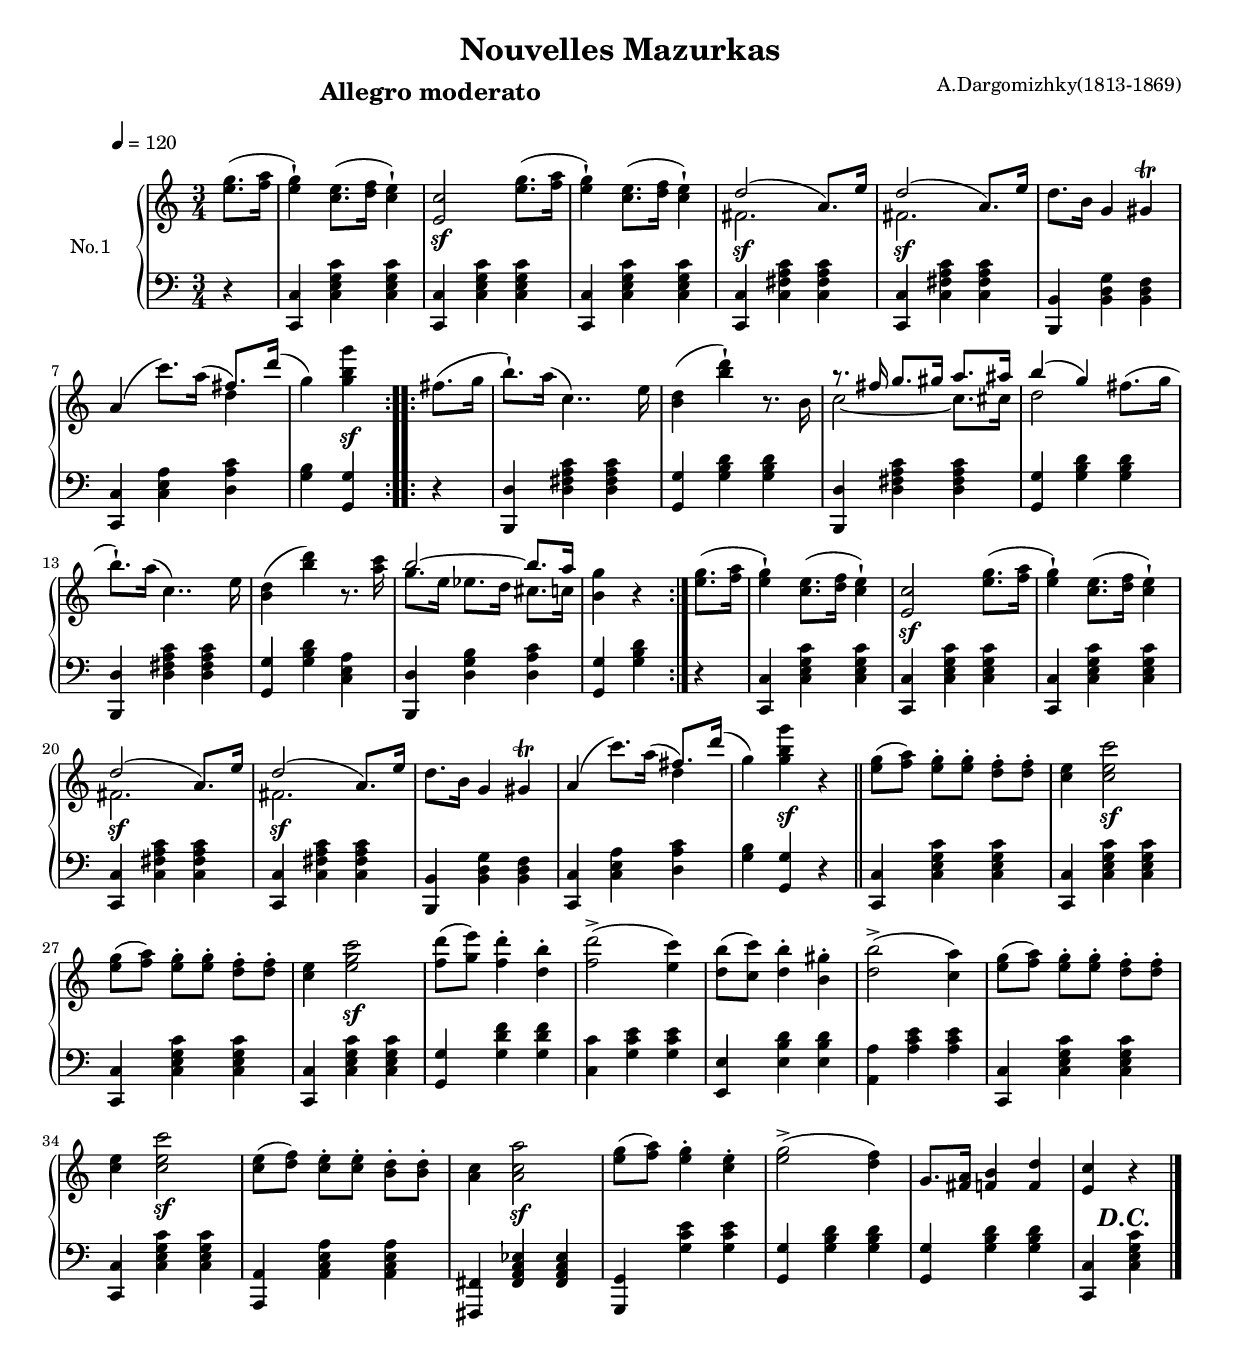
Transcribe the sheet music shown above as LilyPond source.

%{
  Nouvelles Mazurkas No.1 by A.Dargomizhky
  $Id$
%}
\include "deutsch.ly"
\header {
  title = "Nouvelles Mazurkas"
  composer = "A.Dargomizhky(1813-1869)"
}


#(set-global-staff-size 17)
% #0 - #8

dashPlus = "trill"

partAupper = {
  <e  g>8.( <f a>16 |
  <e g>4-|) <c e>8.( <d f>16 <c e>4-|) |
  <e, c'>2\sf
  <e' g>8.( <f a>16 | <e g>4-|) <c e>8.( <d f>16 <c e>4-|) |
  <<
    { d2( a8.) e'16 | d2( a8.) e'16 | } \\
    { fis,2.\sf | fis2.\sf }
  >>
  d'8. h16 g4 gis4-+ | 
  <<
    { a(  \stemDown c'8.) a16(  \stemUp fis8.) d'16( |
      \stemNeutral g,4) <g h g'>\sf } \\
    { s2 d4 | s2 }
  >>
}

partAlower = {
  r4 | \repeat unfold 3 { <c c'> <c' e g c> <c e g c> | }
  <c, c'> <c' fis a c> <c fis a c> | <c, c'> <c' fis a c> <c fis a c> 
  <h, h'> <h' d g> <h d f> | <c, c'> <c' e a> <d a' c> | <g h> <g, g'> 
}

% #8 - 15
partBupper = {
  fis8.( g16 | h8.-|) a16( c,4..) e16 | <h d>4( <h' d>-|) r8. h,16 |
  <<
    { r8. fis'16 g8. gis16 a8. ais16 | h4( g) } \\
    { c,2~ c8. cis16 | d2}
  >>
  fis8.( g16 | h8.-|) a16( c,4..) e16 | <h d>4( <h' d>) r8. <a c>16 |
  <<
    { h2~ h8. a16 | } \\
    { g8. e16 es8. d16 cis8. c16 |}
  >>
  <h g'>4 r4
}

partBlower = {
  r4 |
  \repeat unfold 2 { <h, d'> <d' fis a c> <d fis a c> |
    <g, g'> <g' h d> <g h d> |}
  <h,, d'> <d' fis a c> <d fis a c> |
  <g, g'> <g' h d> <c, e a> |
  <h, d'> <d' g h> <d a' c> |
  <g, g'> <g' h d>
}

partCupper = {
  r4
  \bar "||"
  <e g>8( <f a>) <e g>-.[ <e g>-.] <d f>-. <d f>-. |
  <c e>4 <c e c'>2\sf |
  <e g>8( <f a>) <e g>-.[ <e g>-.] <d f>-. <d f>-. |
  <c e>4 <e g c>2\sf |
  <f d'>8( <g e'>) <f d'>4-. <d h'>-. |
  <f d'>2->( <e c'>4) |
  <d h'>8( <c c'>) <d h'>4-. <h gis'>-. |
  <d h'>2->( <c a'>4) | 
  <e g>8( <f a>) <e g>-.[ <e g>-.] <d f>-. <d f>-. |
  <c e>4 <c e c'>2\sf |
  <c e>8( <d f>) <c e>-.[ <c e>-.] <h d>-. <h d>-. |
  <a c>4 <a c a'>2\sf |
  <e' g>8( <f a>) <e g>4-. <c e>-. |
  <e g>2->( <d f>4) |
  g,8. <fis a>16 <f h>4 <f d'> | <e c'> r4 
  \bar "|."
}

partClower = {
  r4
  \bar "||"
  \repeat unfold 4 {<c,, c'> <c' e g c> <c e g c> | }
  <g g'> <g' d' f> <g d' f> |
  <c, c'> <g' c e> <g c e> |
  <e, e'> <e' h' d> <e h' d> |
  <a, a'> <a' c e> <a c e> |
  <c,, c'> <c' e g c> <c e g c> |
  <c, c'> <c' e g c> <c e g c> |
  <a, a'> <a' c e a> <a c e a> |
  <fis, fis'> <fis' a c es> <fis a c es> |
  <g, g'> <g'' c e> <g c e> |
  <g, g'> <g' h d> <g h d> |
  <g, g'> <g' h d> <g h d> |
  <c,, c'>
  \once \override Score.RehearsalMark #'extra-offset = #'(0 . -10)
  \mark \markup { \bold \italic "D.C." }
  <c' e g c>
}


upper = \relative e'' {
  \once \override Score.RehearsalMark #'break-align-symbol = #'time-signature
  \once \override Score.RehearsalMark #'extra-offset = #'(16 . 2)
  \time 3/4
  \key c \major
  \tempo 4 = 120 
  \mark \markup { \bold { "Allegro moderato"}}
  \partial 4
  \repeat volta 2 \partAupper
  \repeat volta 2 \partBupper
  \partAupper
  \partCupper
}

lower = \relative c, {
  \clef bass
  \repeat volta 2 \partAlower
  \repeat volta 2 \partBlower
  \relative c, \partAlower
  \partClower
  
}

\score {
  \new PianoStaff <<
      \set PianoStaff.instrumentName = #"No.1"
      \new Staff = "upper" \upper
      \new Staff = "lower" \lower
  >>
  \layout{
    \context { \Score
      \override MetronomeMark #'extra-offset = #'(-9 . 0)
      \override MetronomeMark #'padding = #'3
    }
  }
  \midi {}
}
